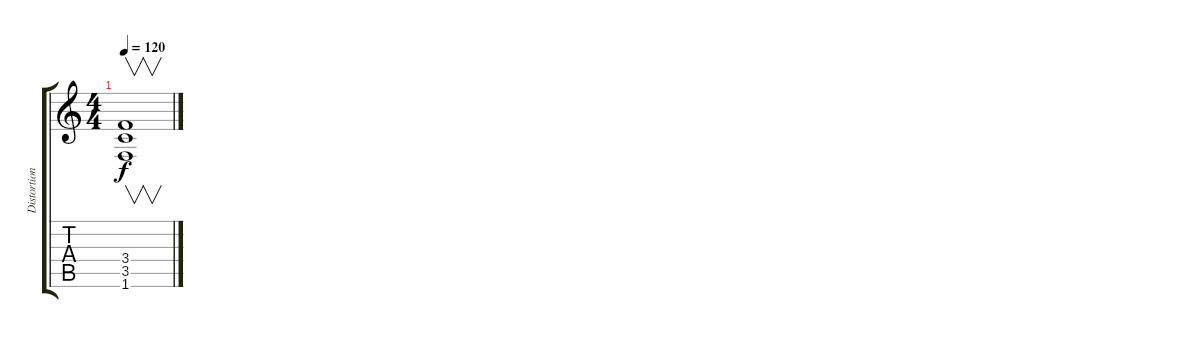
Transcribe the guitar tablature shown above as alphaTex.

\track ("Distortion Guitar" "Distortion") {instrument distortionguitar}
\staff {score tabs}
\tuning (E4 B3 G3 D3 A2 E2) {hide}
\ts (4 4)
\tempo 120
\clef g2
\ks c
(3.4 3.5 1.6).1{v dy f}
